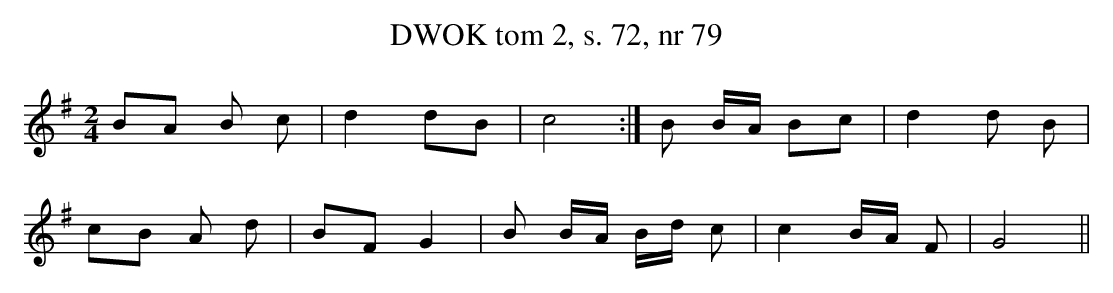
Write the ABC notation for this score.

X:1
T: DWOK tom 2, s. 72, nr 79
L: 1/16
M: 2/4
K: G
B2A2 B2 c2 |\
d4 d2B2 |\
c8 :| B2 BA B2c2 |\
d4 d2 B2 |
c2B2 A2 d2 |\
B2F2 G4 |\
B2 BA Bd c2 |\
c4 BA F2 |\
G8 ||
